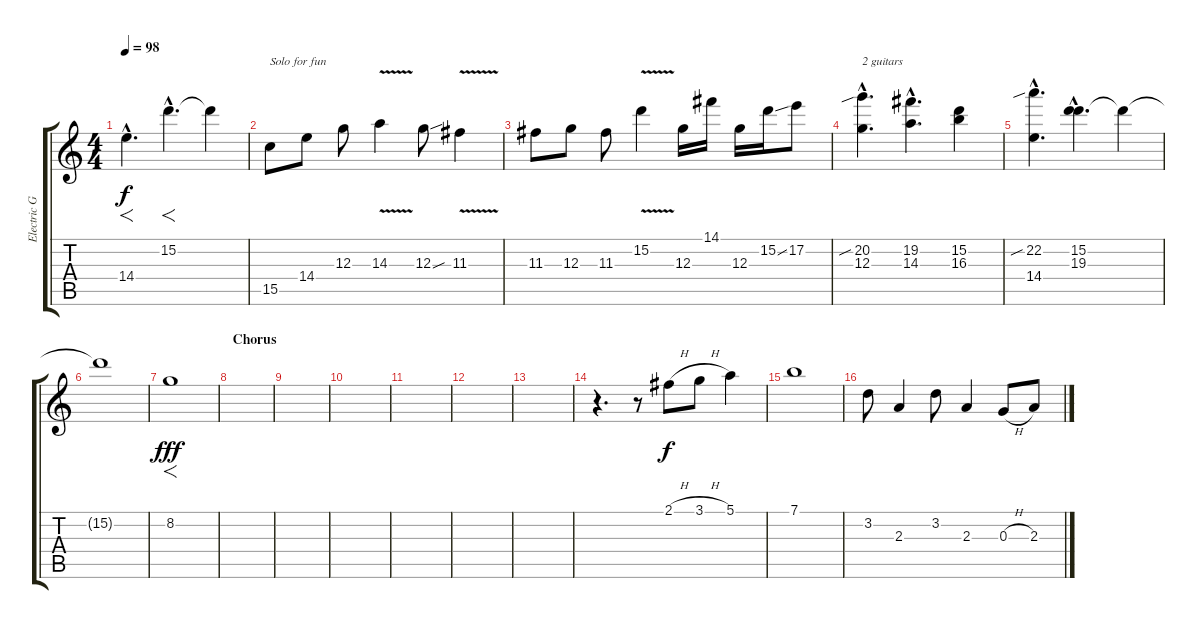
\track ("Electric Guitar 2" "Electric G") {instrument overdrivenguitar}
\staff {score tabs}
\tuning (E4 B3 G3 D3 A2 E2) {hide}
\ts (4 4)
\tempo 98
\clef g2
\ks c
14.4{hac}.4{f d dy f} 15.2{hac}.4{f d} 15.2{t}.4 |
15.5.8{txt "Solo for fun"} 14.4.8 12.3.8 14.3{v}.4 12.3{sou}.8 11.3{v}.4 |
11.3.8 12.3.8 11.3.8 15.2{v}.4 12.3.16 14.1.16 12.3.16 15.2{ss}.16 17.2.8 |
(20.2{sib hac} 12.3{hac}).4{d txt "2 guitars"} (19.2{hac} 14.3{hac}).4{d} (15.2 16.3).4 |
(22.2{sib hac} 14.4{hac}).4{d} (15.2{hac} 19.3{hac}).4{d} 15.2{t}.4 |
15.2{t}.1 |
8.2.1{f dy fff} |
\section ("" "Chorus")
|
|
|
|
|
|
r.4{d} r.8 2.1{h}.8{dy f} 3.1{h}.8 5.1.4 |
7.1.1 |
3.2.8 2.3.4 3.2.8 2.3.4 0.3{h}.8 2.3.8
